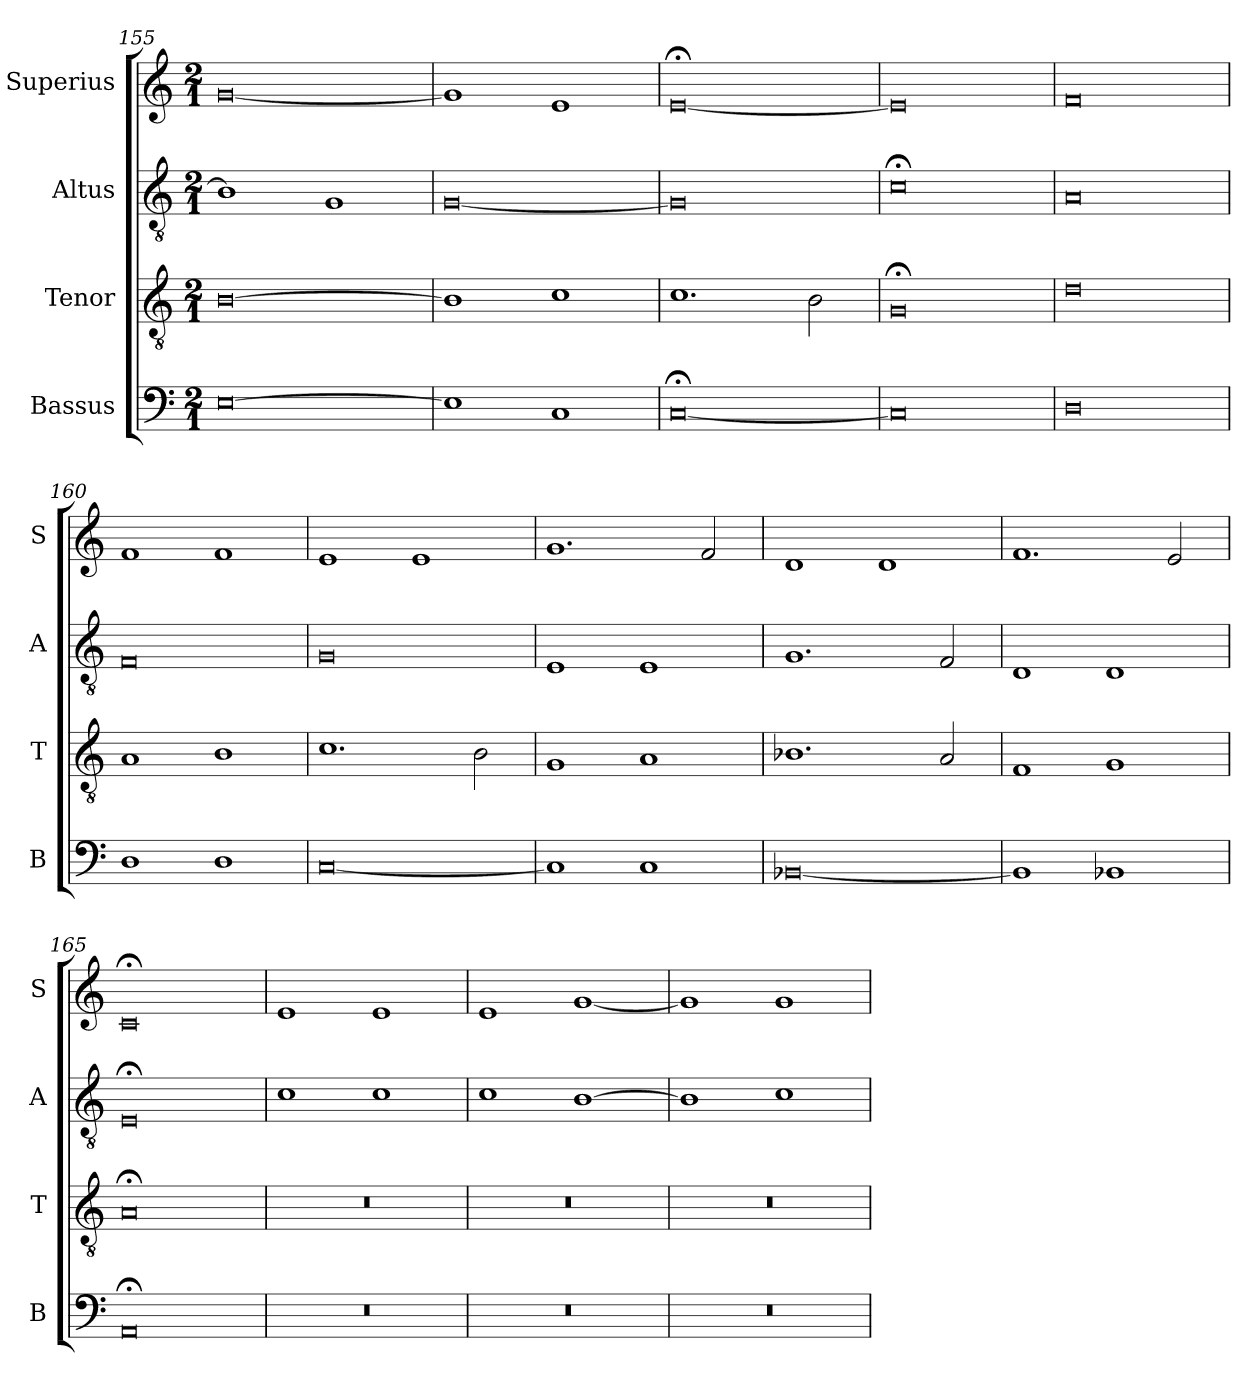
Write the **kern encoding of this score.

**kern	**kern	**kern	**kern
*part4	*part3	*part2	*part1
*staff4	*staff3	*staff2	*staff1
*I"Bassus	*I"Tenor	*I"Altus	*I"Superius
*I'B	*I'T	*I'A	*I'S
*clefF4	*clefGv2	*clefGv2	*clefG2
*k[]	*k[]	*k[]	*k[]
*M2/1	*M2/1	*M2/1	*M2/1
=155	=155	=155	=155
[0E	[0B	1B]	[0g
.	.	1G	.
=156	=156	=156	=156
1E]	1B]	[0G	1g]
1C	1c	.	1e
=157	=157	=157	=157
[0C;<	1.c	0G]	[0e;<
.	2B\	.	.
=158	=158	=158	=158
0C]	0G;<	0c;<	0e]
=159	=159	=159	=159
0D	0d	0A	0f
=160	=160	=160	=160
1D	1A	0F	1f
1D	1B	.	1f
=161	=161	=161	=161
[0C	1.c	0G	1e
.	.	.	1e
.	2B\	.	.
=162	=162	=162	=162
1C]	1G	1E	1.g
1C	1A	1E	.
.	.	.	2f/
=163	=163	=163	=163
[0BB-X	1.B-X	1.G	1d
.	.	.	1d
.	2A/	2F/	.
=164	=164	=164	=164
1BB-]	1F	1D	1.f
1BB-X	1G	1D	.
.	.	.	2e/
=165	=165	=165	=165
0AA;<	0A;<	0E;<	0c;<
=166	=166	=166	=166
0r	0r	1c	1e
.	.	1c	1e
=167	=167	=167	=167
0r	0r	1c	1e
.	.	[1B	[1g
=168	=168	=168	=168
0r	0r	1B]	1g]
.	.	1c	1g
=	=	=	=
*-	*-	*-	*-
